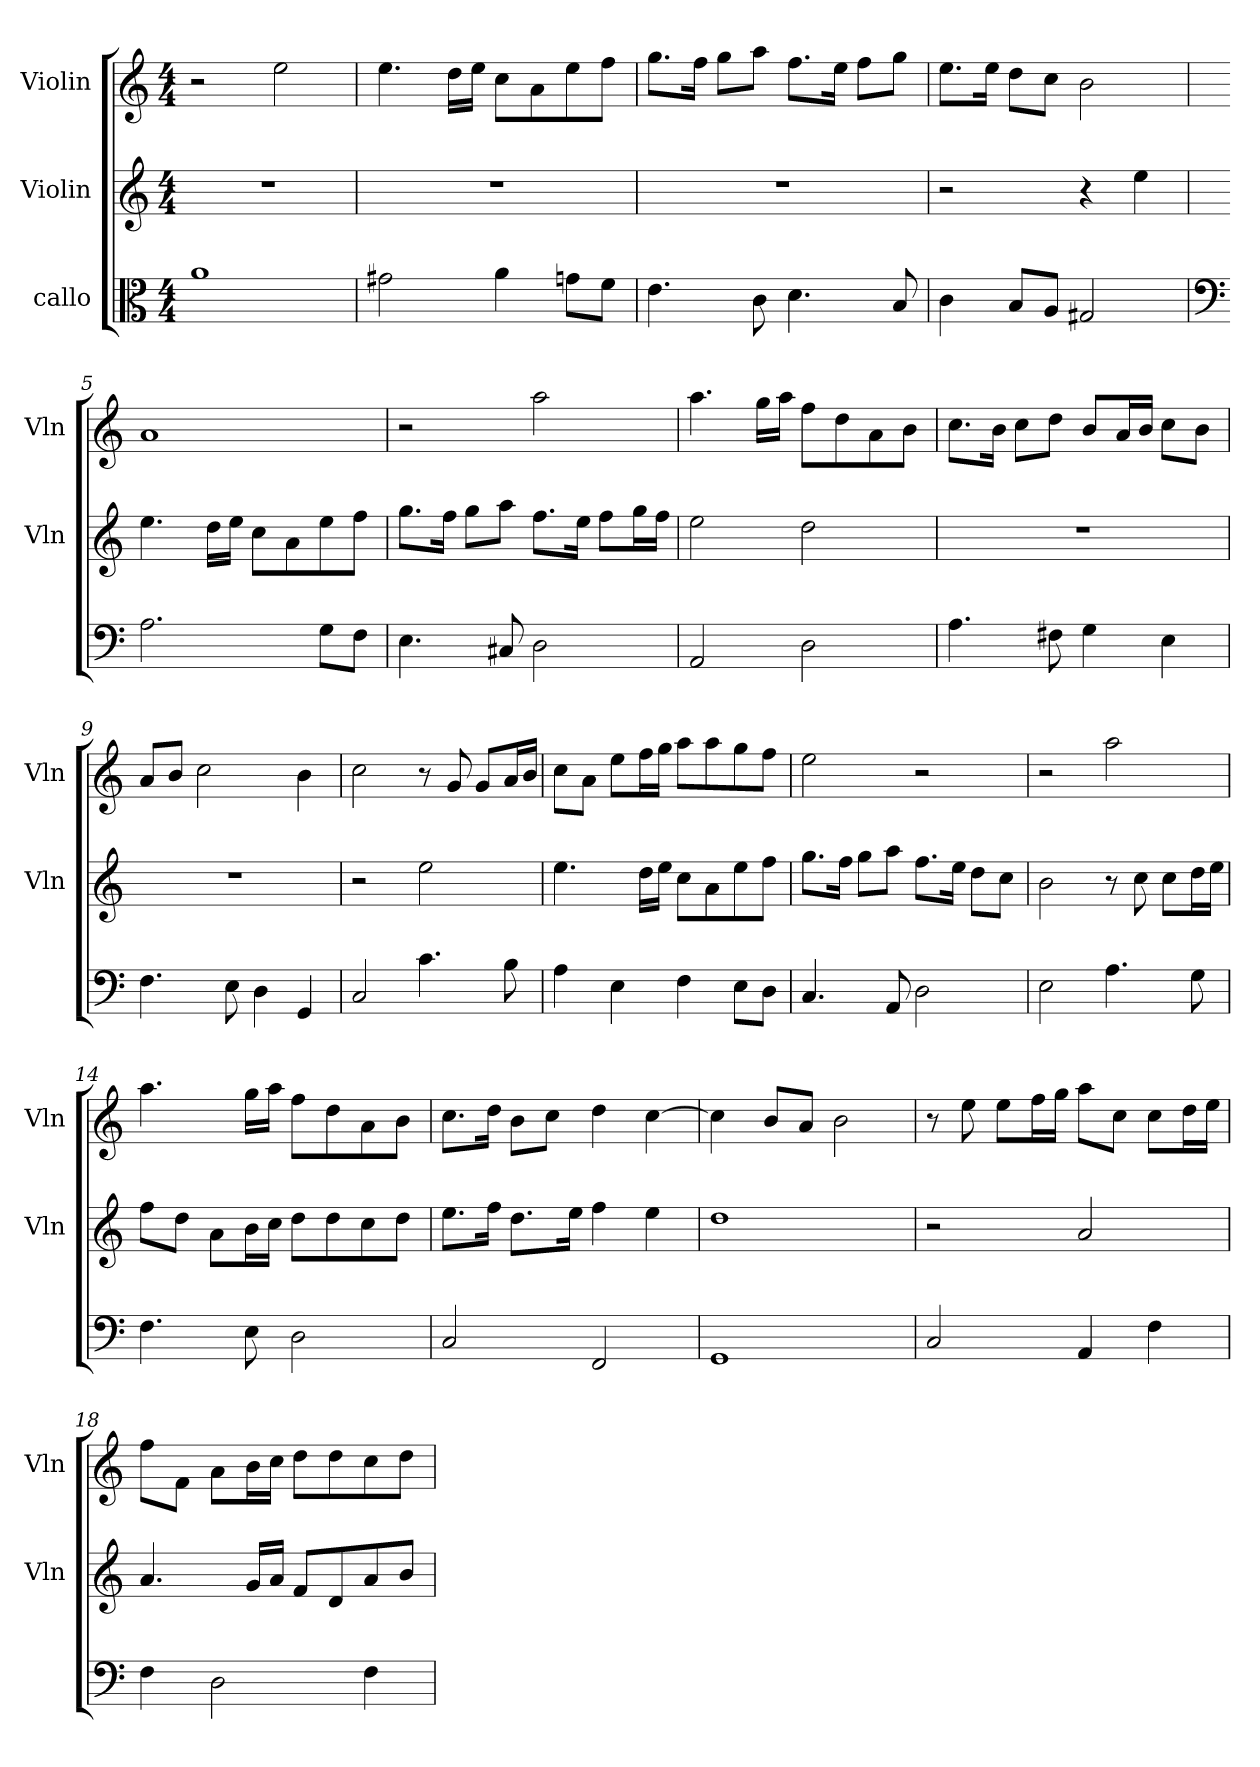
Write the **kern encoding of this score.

**kern	**kern	**kern
*part3	*part2	*part1
*staff3	*staff2	*staff1
*I"callo	*I"Violin	*I"Violin
*	*I'Vln	*I'Vln
*clefC3	*clefG2	*clefG2
*k[]	*k[]	*k[]
*M4/4	*M4/4	*M4/4
*MM120	*MM120	*MM120
=1	=1	=1
1a	1r	2r
.	.	2ee\
=2	=2	=2
2g#X\	1r	4.ee\
.	.	16dd\LL
.	.	16ee\JJ
4a\	.	8cc\L
.	.	8a\
8gn\L	.	8ee\
8f\J	.	8ff\J
=3	=3	=3
4.e\	1r	8.gg\L
.	.	16ff\Jk
.	.	8gg\L
8c\	.	8aa\J
4.d\	.	8.ff\L
.	.	16ee\Jk
.	.	8ff\L
8B/	.	8gg\J
=4	=4	=4
4c\	2r	8.ee\L
.	.	16ee\Jk
8B/L	.	8dd\L
8A/J	.	8cc\J
2G#X/	4r	2b\
.	4ee\	.
=5	=5	=5
*clefF4	*	*
2.A\	4.ee\	1a
.	16dd\LL	.
.	16ee\JJ	.
.	8cc\L	.
.	8a\	.
8G\L	8ee\	.
8F\J	8ff\J	.
=6	=6	=6
4.E\	8.gg\L	2r
.	16ff\Jk	.
.	8gg\L	.
8C#X/	8aa\J	.
2D\	8.ff\L	2aa\
.	16ee\Jk	.
.	8ff\L	.
.	16gg\L	.
.	16ff\JJ	.
=7	=7	=7
2AA/	2ee\	4.aa\
.	.	16gg\LL
.	.	16aa\JJ
2D\	2dd\	8ff\L
.	.	8dd\
.	.	8a\
.	.	8b\J
=8	=8	=8
4.A\	1r	8.cc\L
.	.	16b\Jk
.	.	8cc\L
8F#X\	.	8dd\J
4G\	.	8b/L
.	.	16a/L
.	.	16b/JJ
4E\	.	8cc\L
.	.	8b\J
=9	=9	=9
4.F\	1r	8a/L
.	.	8b/J
.	.	2cc\
8E\	.	.
4D\	.	.
4GG/	.	4b\
=10	=10	=10
2C/	2r	2cc\
4.c\	2ee\	8r
.	.	8g/
.	.	8g/L
8B\	.	16a/L
.	.	16b/JJ
=11	=11	=11
4A\	4.ee\	8cc\L
.	.	8a\J
4E\	.	8ee\L
.	16dd\LL	16ff\L
.	16ee\JJ	16gg\JJ
4F\	8cc\L	8aa\L
.	8a\	8aa\
8E\L	8ee\	8gg\
8D\J	8ff\J	8ff\J
=12	=12	=12
4.C/	8.gg\L	2ee\
.	16ff\Jk	.
.	8gg\L	.
8AA/	8aa\J	.
2D\	8.ff\L	2r
.	16ee\Jk	.
.	8dd\L	.
.	8cc\J	.
=13	=13	=13
2E\	2b\	2r
4.A\	8r	2aa\
.	8cc\	.
.	8cc\L	.
8G\	16dd\L	.
.	16ee\JJ	.
=14	=14	=14
4.F\	8ff\L	4.aa\
.	8dd\J	.
.	8a\L	.
8E\	16b\L	16gg\LL
.	16cc\JJ	16aa\JJ
2D\	8dd\L	8ff\L
.	8dd\	8dd\
.	8cc\	8a\
.	8dd\J	8b\J
=15	=15	=15
2C/	8.ee\L	8.cc\L
.	16ff\Jk	16dd\Jk
.	8.dd\L	8b\L
.	.	8cc\J
.	16ee\Jk	.
2FF/	4ff\	4dd\
.	4ee\	[4cc\
=16	=16	=16
1GG	1dd	4cc\]
.	.	8b/L
.	.	8a/J
.	.	2b\
=17	=17	=17
2C/	2r	8r
.	.	8ee\
.	.	8ee\L
.	.	16ff\L
.	.	16gg\JJ
4AA/	2a/	8aa\L
.	.	8cc\J
4F\	.	8cc\L
.	.	16dd\L
.	.	16ee\JJ
=18	=18	=18
4F\	4.a/	8ff\L
.	.	8f\J
2D\	.	8a\L
.	16g/LL	16b\L
.	16a/JJ	16cc\JJ
.	8f/L	8dd\L
.	8d/	8dd\
4F\	8a/	8cc\
.	8b/J	8dd\J
=	=	=
*-	*-	*-
